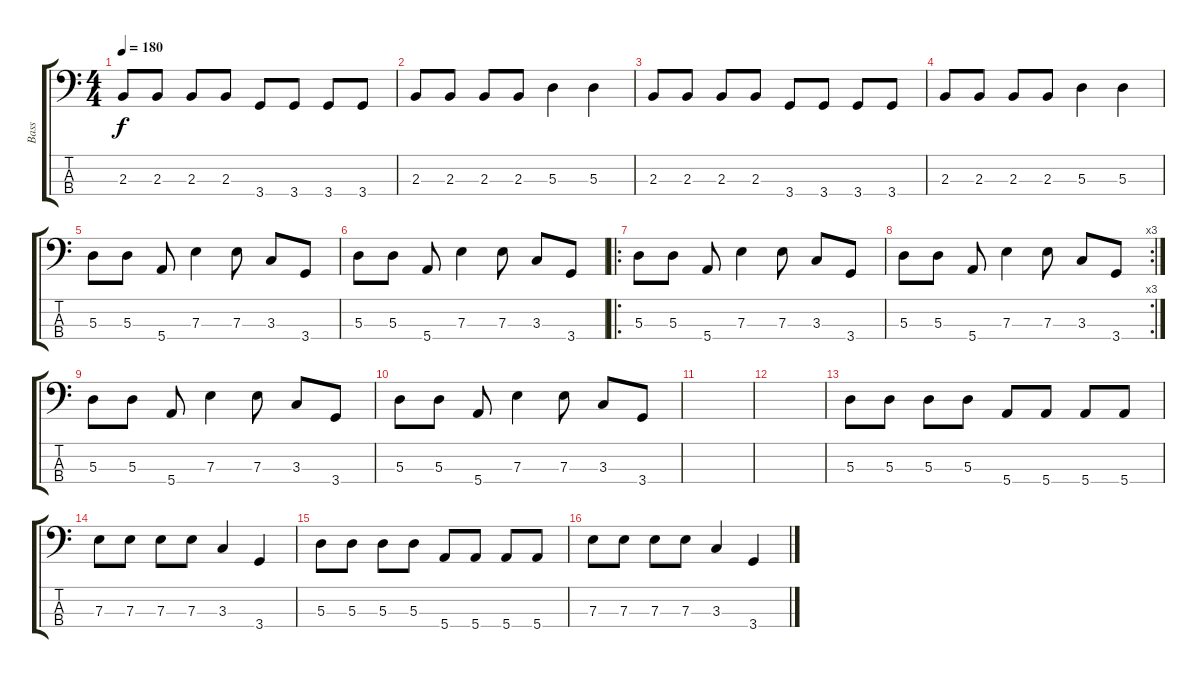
\track ("Bass" "Bass") {instrument electricbasspick}
\staff {score tabs}
\tuning (G2 D2 A1 E1) {hide}
\ts (4 4)
\tempo 180
\clef f4
\ks c
2.3.8{dy f} 2.3.8 2.3.8 2.3.8 3.4.8 3.4.8 3.4.8 3.4.8 |
2.3.8 2.3.8 2.3.8 2.3.8 5.3.4 5.3.4 |
2.3.8 2.3.8 2.3.8 2.3.8 3.4.8 3.4.8 3.4.8 3.4.8 |
2.3.8 2.3.8 2.3.8 2.3.8 5.3.4 5.3.4 |
5.3.8 5.3.8 5.4.8 7.3.4 7.3.8 3.3.8 3.4.8 |
5.3.8 5.3.8 5.4.8 7.3.4 7.3.8 3.3.8 3.4.8 |
\ro
5.3.8 5.3.8 5.4.8 7.3.4 7.3.8 3.3.8 3.4.8 |
\rc 3
5.3.8 5.3.8 5.4.8 7.3.4 7.3.8 3.3.8 3.4.8 |
5.3.8 5.3.8 5.4.8 7.3.4 7.3.8 3.3.8 3.4.8 |
5.3.8 5.3.8 5.4.8 7.3.4 7.3.8 3.3.8 3.4.8 |
|
|
5.3.8 5.3.8 5.3.8 5.3.8 5.4.8 5.4.8 5.4.8 5.4.8 |
7.3.8 7.3.8 7.3.8 7.3.8 3.3.4 3.4.4 |
5.3.8 5.3.8 5.3.8 5.3.8 5.4.8 5.4.8 5.4.8 5.4.8 |
7.3.8 7.3.8 7.3.8 7.3.8 3.3.4 3.4.4
